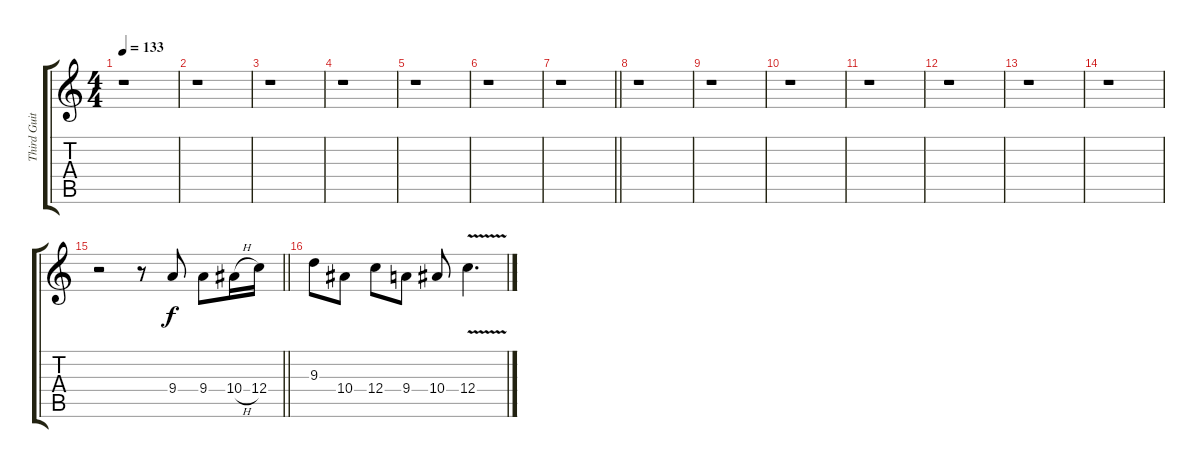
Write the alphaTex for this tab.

\track ("Third Guitar" "Third Guit") {instrument distortionguitar}
\staff {score tabs}
\tuning (D4 A3 F3 C3 G2 D2) {hide}
\ts (4 4)
\tempo 133
\clef g2
\ks c
r.1{dy f} |
r.1 |
r.1 |
r.1 |
r.1 |
r.1 |
\barLineRight lightlight
r.1 |
r.1 |
r.1 |
r.1 |
r.1 |
r.1 |
r.1 |
r.1 |
\barLineRight lightlight
r.2{volume 16} r.8 9.4.8 9.4.8 10.4{h}.16 12.4.16 |
9.3.8 10.4.8 12.4.8 9.4.8 10.4.8 12.4{v}.4{d}
